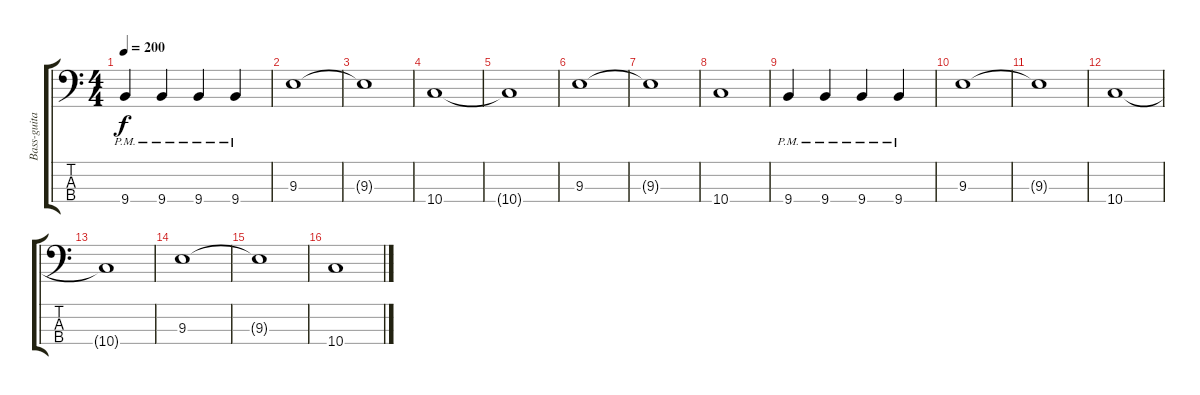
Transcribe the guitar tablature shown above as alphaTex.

\track ("Bass-guitar" "Bass-guita") {instrument electricbassfinger}
\staff {score tabs}
\tuning (F2 C2 G1 D1) {hide}
\ts (4 4)
\tempo 200
\clef f4
\ks c
9.4{pm}.4{dy f} 9.4{pm}.4 9.4{pm}.4 9.4{pm}.4 |
9.3.1 |
9.3{t}.1 |
10.4.1 |
10.4{t}.1 |
9.3.1 |
9.3{t}.1 |
10.4.1 |
9.4{pm}.4 9.4{pm}.4 9.4{pm}.4 9.4{pm}.4 |
9.3.1 |
9.3{t}.1 |
10.4.1 |
10.4{t}.1 |
9.3.1 |
9.3{t}.1 |
10.4.1
